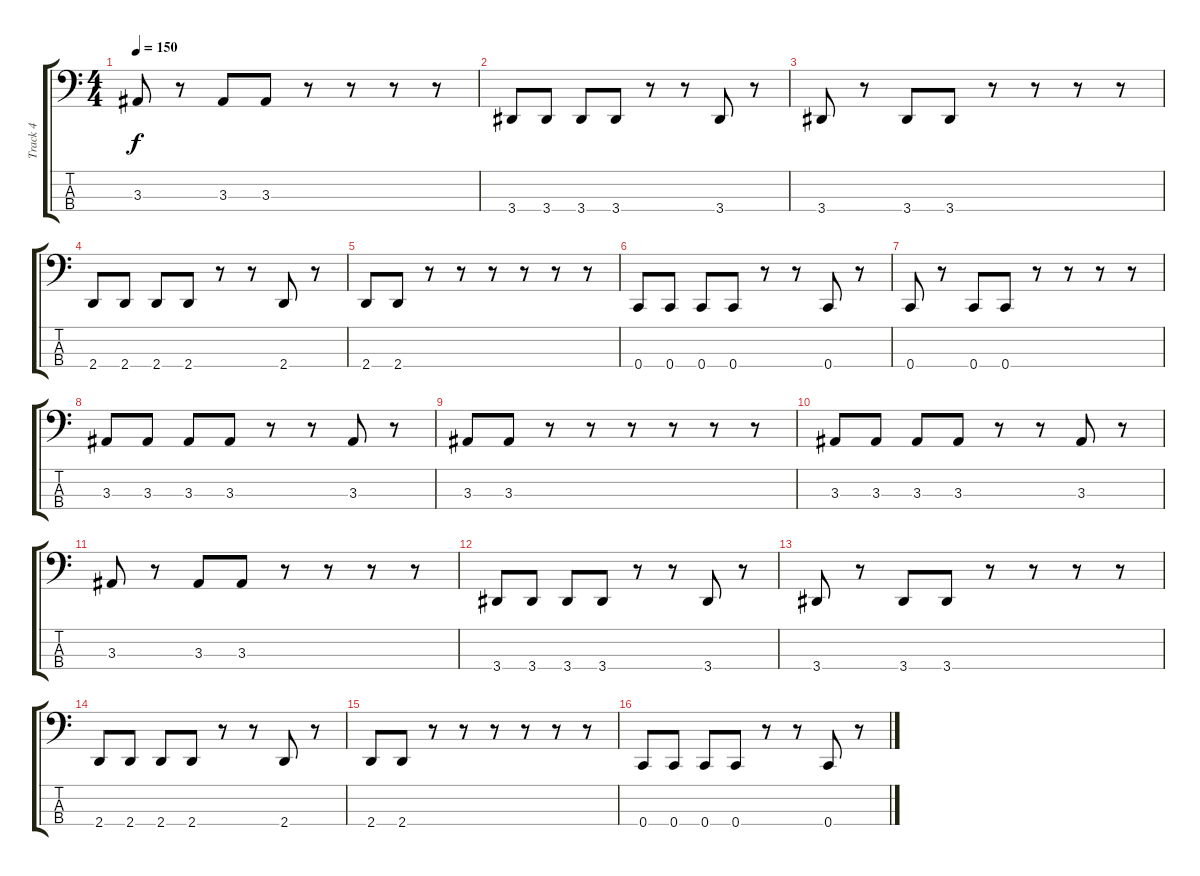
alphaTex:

\track ("Track 4" "Track 4") {instrument electricbasspick}
\staff {score tabs}
\tuning (F2 C2 G1 C1) {hide}
\ts (4 4)
\tempo 150
\clef f4
\ks c
3.3.8{dy f} r.8 3.3.8 3.3.8 r.8 r.8 r.8 r.8 |
3.4.8 3.4.8 3.4.8 3.4.8 r.8 r.8 3.4.8 r.8 |
3.4.8 r.8 3.4.8 3.4.8 r.8 r.8 r.8 r.8 |
2.4.8 2.4.8 2.4.8 2.4.8 r.8 r.8 2.4.8 r.8 |
2.4.8 2.4.8 r.8 r.8 r.8 r.8 r.8 r.8 |
0.4.8 0.4.8 0.4.8 0.4.8 r.8 r.8 0.4.8 r.8 |
0.4.8 r.8 0.4.8 0.4.8 r.8 r.8 r.8 r.8 |
3.3.8 3.3.8 3.3.8 3.3.8 r.8 r.8 3.3.8 r.8 |
3.3.8 3.3.8 r.8 r.8 r.8 r.8 r.8 r.8 |
3.3.8 3.3.8 3.3.8 3.3.8 r.8 r.8 3.3.8 r.8 |
3.3.8 r.8 3.3.8 3.3.8 r.8 r.8 r.8 r.8 |
3.4.8 3.4.8 3.4.8 3.4.8 r.8 r.8 3.4.8 r.8 |
3.4.8 r.8 3.4.8 3.4.8 r.8 r.8 r.8 r.8 |
2.4.8 2.4.8 2.4.8 2.4.8 r.8 r.8 2.4.8 r.8 |
2.4.8 2.4.8 r.8 r.8 r.8 r.8 r.8 r.8 |
0.4.8 0.4.8 0.4.8 0.4.8 r.8 r.8 0.4.8 r.8
